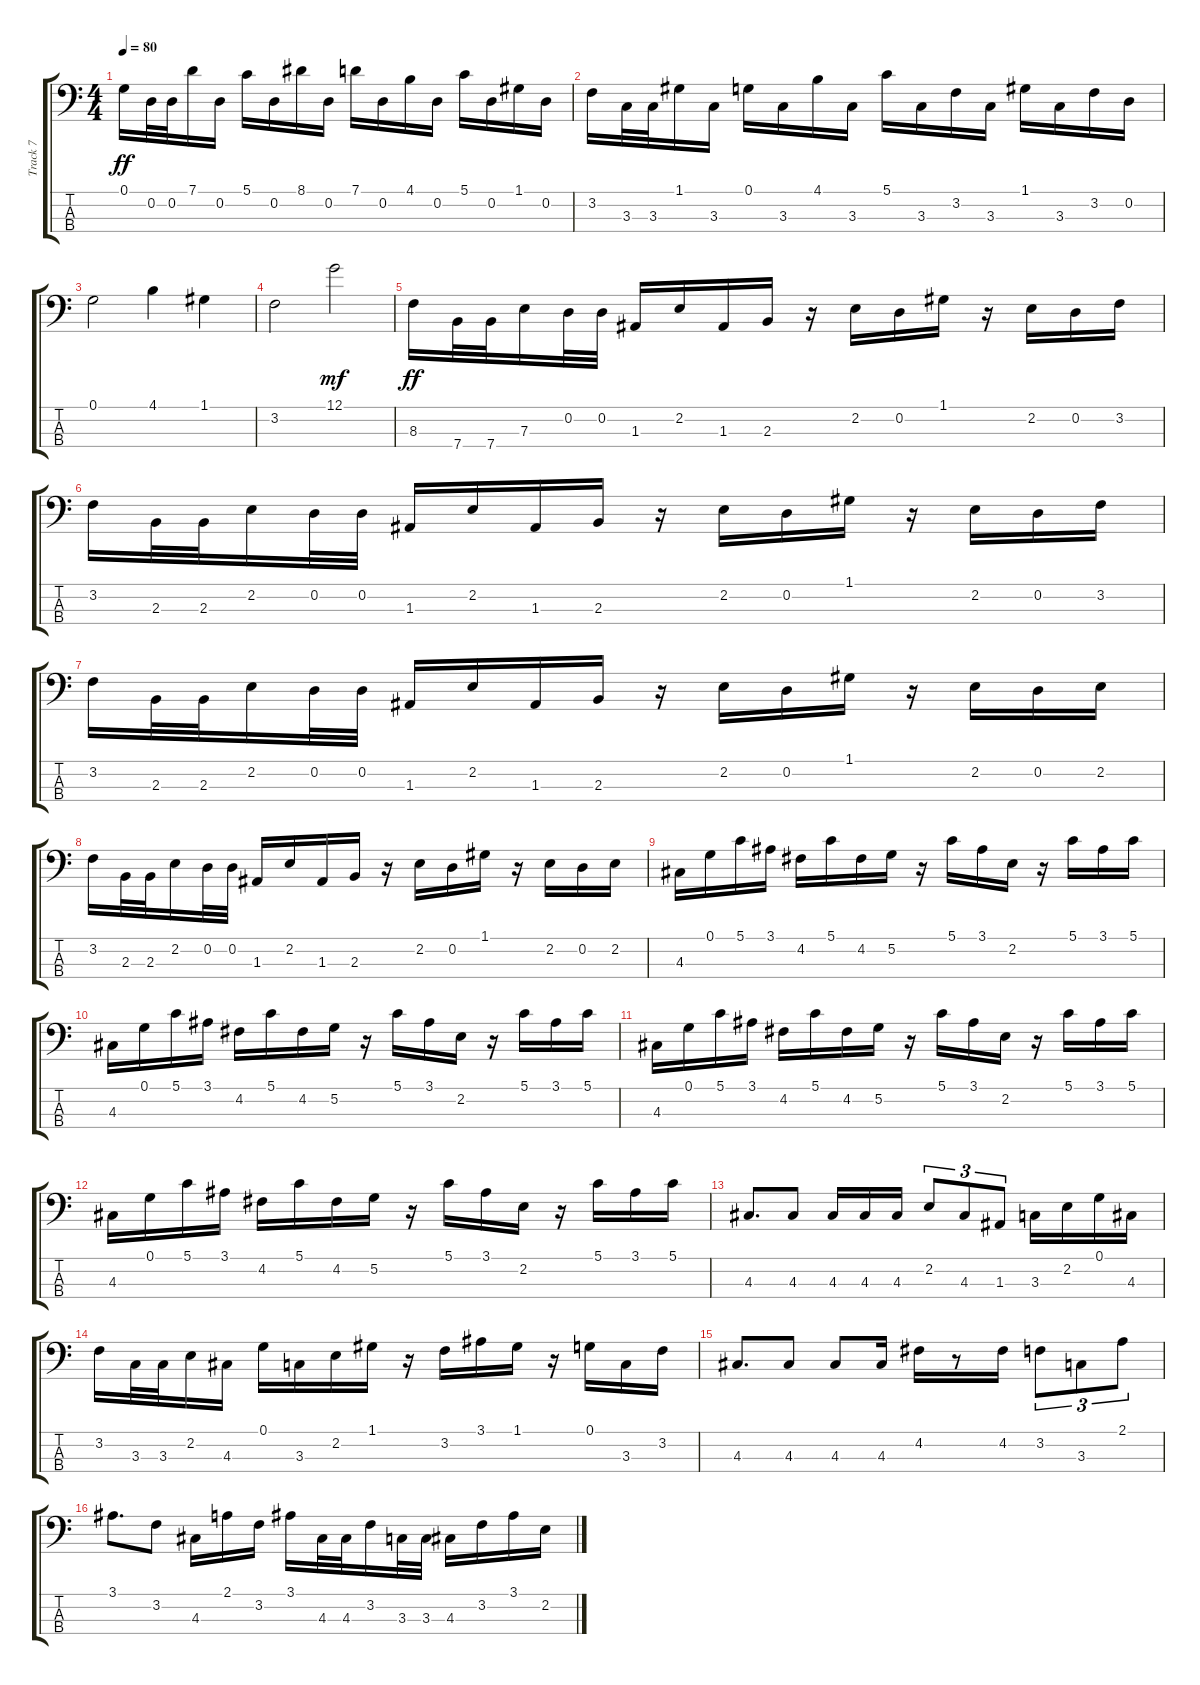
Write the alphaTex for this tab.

\track ("Track 7" "Track 7") {instrument fretlessbass}
\staff {score tabs}
\tuning (G2 D2 A1 E1) {hide}
\ts (4 4)
\tempo 80
\clef f4
\ks c
0.1.16{dy ff} 0.2.32 0.2.32 7.1.16 0.2.16 5.1.16 0.2.16 8.1.16 0.2.16 7.1.16 0.2.16 4.1.16 0.2.16 5.1.16 0.2.16 1.1.16 0.2.16 |
3.2.16 3.3.32 3.3.32 1.1.16 3.3.16 0.1.16 3.3.16 4.1.16 3.3.16 5.1.16 3.3.16 3.2.16 3.3.16 1.1.16 3.3.16 3.2.16 0.2.16 |
0.1.2 4.1.4 1.1.4 |
3.2.2 12.1.2{dy mf} |
8.3.16{dy ff instrument fretlessbass} 7.4.32 7.4.32 7.3.16 0.2.32 0.2.32 1.3.16 2.2.16 1.3.16 2.3.16 r.16 2.2.16 0.2.16 1.1.16 r.16 2.2.16 0.2.16 3.2.16 |
3.2.16 2.3.32 2.3.32 2.2.16 0.2.32 0.2.32 1.3.16 2.2.16 1.3.16 2.3.16 r.16 2.2.16 0.2.16 1.1.16 r.16 2.2.16 0.2.16 3.2.16 |
3.2.16 2.3.32 2.3.32 2.2.16 0.2.32 0.2.32 1.3.16 2.2.16 1.3.16 2.3.16 r.16 2.2.16 0.2.16 1.1.16 r.16 2.2.16 0.2.16 2.2.16 |
3.2.16 2.3.32 2.3.32 2.2.16 0.2.32 0.2.32 1.3.16 2.2.16 1.3.16 2.3.16 r.16 2.2.16 0.2.16 1.1.16 r.16 2.2.16 0.2.16 2.2.16 |
4.3.16 0.1.16 5.1.16 3.1.16 4.2.16 5.1.16 4.2.16 5.2.16 r.16 5.1.16 3.1.16 2.2.16 r.16 5.1.16 3.1.16 5.1.16 |
4.3.16 0.1.16 5.1.16 3.1.16 4.2.16 5.1.16 4.2.16 5.2.16 r.16 5.1.16 3.1.16 2.2.16 r.16 5.1.16 3.1.16 5.1.16 |
4.3.16 0.1.16 5.1.16 3.1.16 4.2.16 5.1.16 4.2.16 5.2.16 r.16 5.1.16 3.1.16 2.2.16 r.16 5.1.16 3.1.16 5.1.16 |
4.3.16 0.1.16 5.1.16 3.1.16 4.2.16 5.1.16 4.2.16 5.2.16 r.16 5.1.16 3.1.16 2.2.16 r.16 5.1.16 3.1.16 5.1.16 |
4.3.8{d} 4.3.8 4.3.16 4.3.16 4.3.16 2.2.8{tu (3 2)} 4.3.8{tu (3 2)} 1.3.8{tu (3 2)} 3.3.16 2.2.16 0.1.16 4.3.16 |
3.2.16 3.3.32 3.3.32 2.2.16 4.3.16 0.1.16 3.3.16 2.2.16 1.1.16 r.16 3.2.16 3.1.16 1.1.16 r.16 0.1.16 3.3.16 3.2.16 |
4.3.8{d} 4.3.8 4.3.8 4.3.16 4.2.16 r.8 4.2.16 3.2.8{tu (3 2)} 3.3.8{tu (3 2)} 2.1.8{tu (3 2)} |
3.1.8{d} 3.2.8 4.3.16 2.1.16 3.2.16 3.1.16 4.3.32 4.3.32 3.2.16 3.3.32 3.3.32 4.3.16 3.2.16 3.1.16 2.2.16
